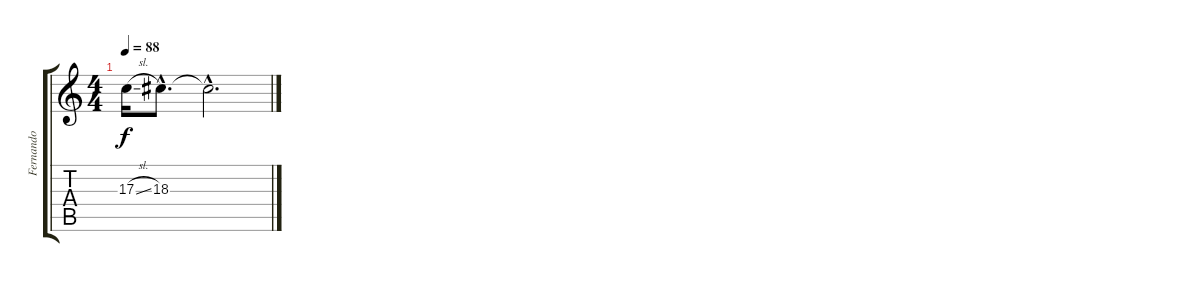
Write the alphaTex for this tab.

\track ("Fernando" "Fernando") {instrument flute}
\staff {score tabs}
\tuning (E4 B3 G3 D3 A2 E2) {hide}
\ts (4 4)
\tempo 88
\clef g2
\ks c
17.3{sl}.16{dy f} 18.3{hac}.8{d} 18.3{hac t}.2{d}
